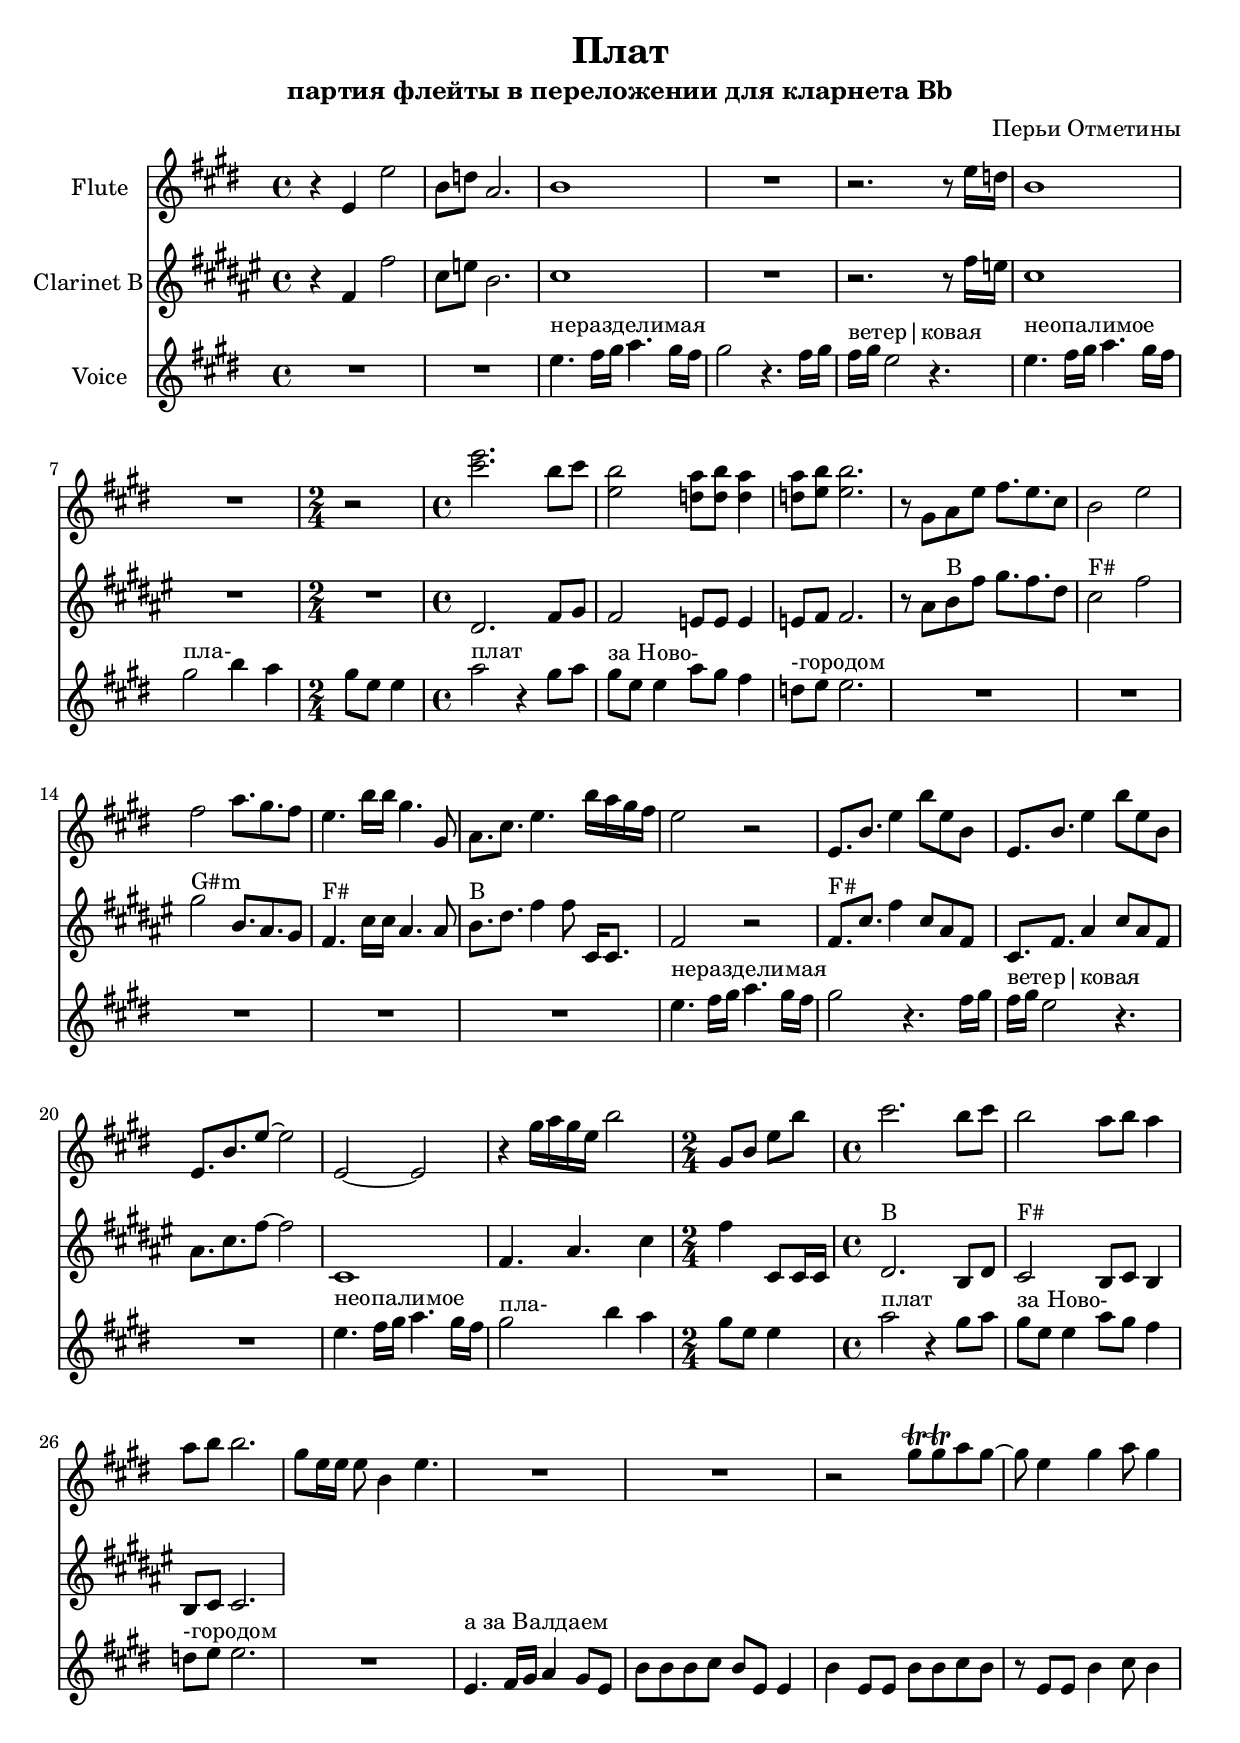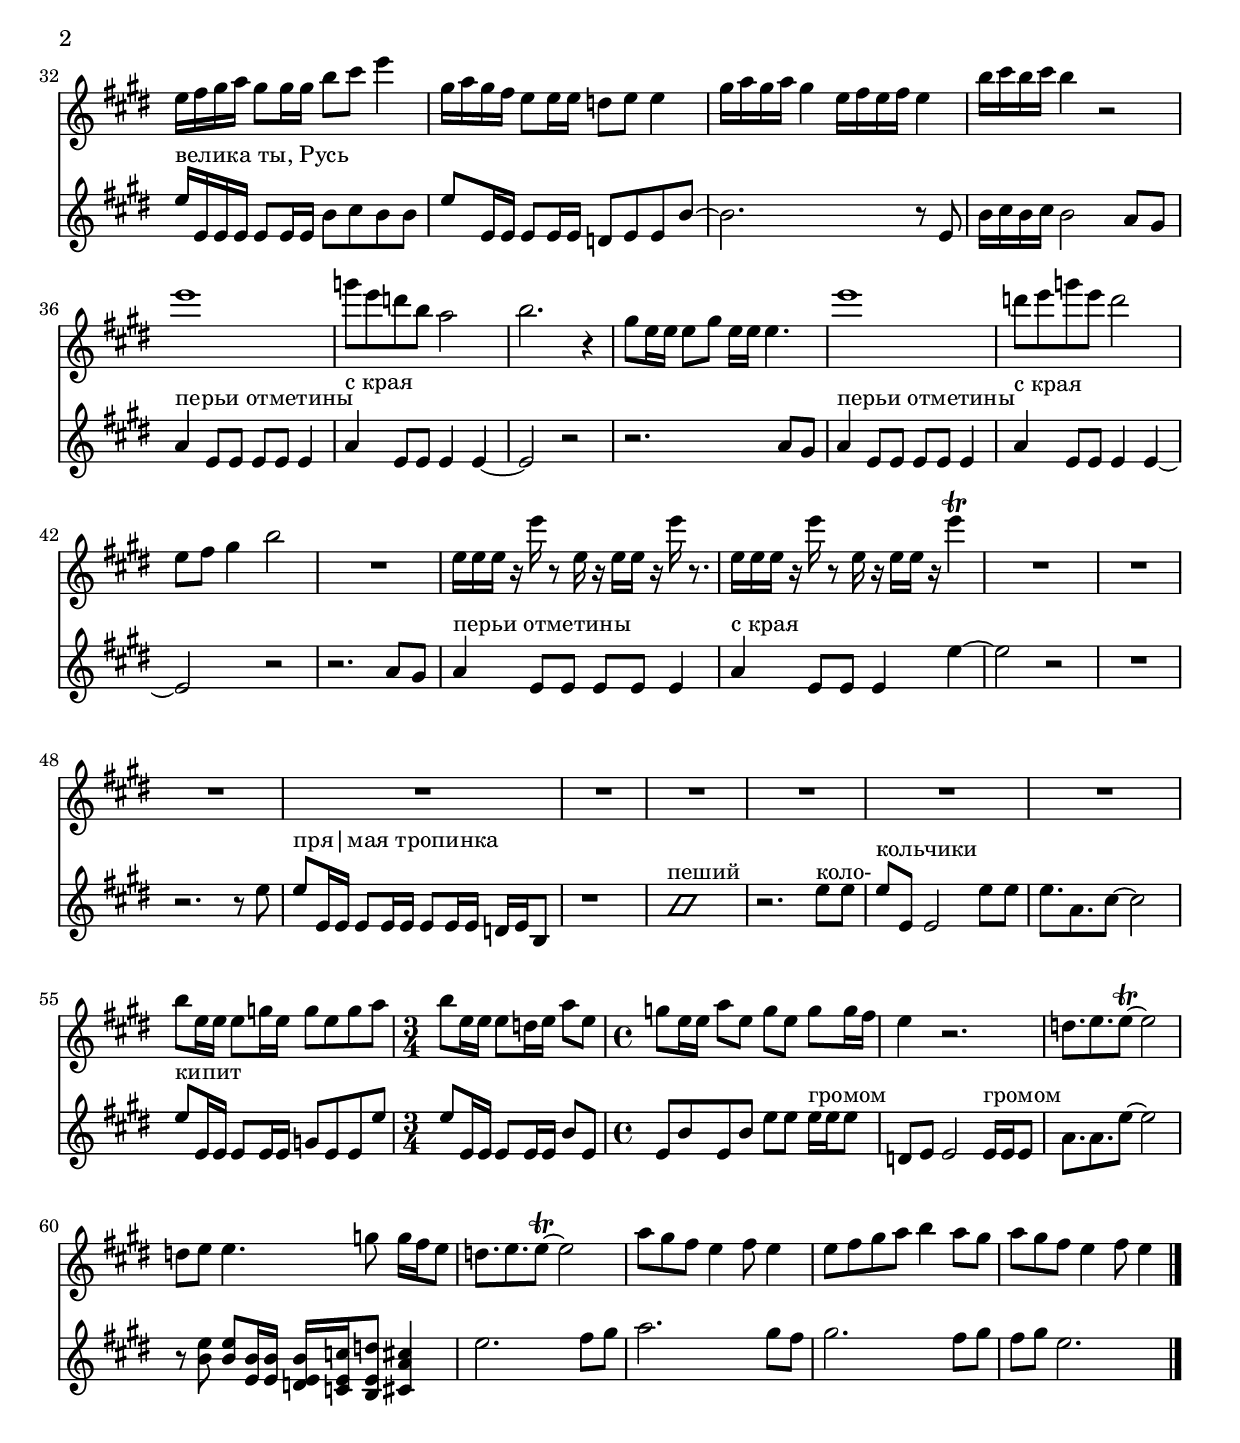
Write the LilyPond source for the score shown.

\version "2.16.2"

\header {
	title = "Плат"
	subtitle = "партия флейты в переложении для кларнета Bb"
	composer = "Перьи Отметины"
}

\version "2.16.2"

VoiceIa = {
	\relative c''{e4.^"неразделимая" fis16 gis a4. gis16 fis | gis2 r4. fis16 gis | fis16^"ветер|ковая" gis e2 r4. }
}
VoiceIb = {
	\relative c''{e4.^"неопалимое" fis16 gis a4. gis16 fis | gis2^"пла-"  b4 a |  \time 2/4 gis8 e e4 |}
	\relative c'''{\time 4/4 a2^"плат" r4 gis8 a  | gis^"за Ново-" e e4  a8 gis fis4 | d8^"-городом" e e2. |}
}

VoiceII = {
	\relative c'{e4.^"а за Валдаем" fis16 gis a4 gis8 e | b'8 b b cis b e, e4 | b'4 e,8 e b'8 b cis b | r8 e, e b'4 cis8 b4 | }
	\relative c''{e16^"велика ты, Русь" e, e e e8 e16 e b'8 cis b b |}
	\relative c''{e8 e,16 e e8 e16 e d8 e e b'~ |b2. r8 e,8 | b'16 cis b cis b2 a8 gis |}
	\relative c''{a4^"перьи отметины" e8 e e e e4 | a4^"с края" e8 e e4 e~ | e2 r | r2. a8 gis |}
	\relative c''{a4^"перьи отметины" e8 e e e e4 | a4^"с края" e8 e e4 e~ | e2 r | r2. a8 gis |}
	\relative c''{a4^"перьи отметины" e8 e e e e4 | a4^"с края" e8 e e4 e'~ | e2 r | R1 |}
}

VoiceIII = {
	\relative c''{r2. r8 e | e8^"пря|мая тропинка" e,16 e e8 e16 e e8 e16 e d e b8 | r1 |  }
	\improvisationOn b'1^"пеший" \improvisationOff
	\relative c''{r2. e8^"коло-" e | e8^"кольчики" e, e2 e'8 e | e8. a, cis8~cis2 |}
	\relative c''{e8^"кипит" e,16 e e8 e16 e g8 e e e' | \time 3/4 e8 e,16 e e8 e16 e b'8 e, | \time 4/4 e b' e, b' e e e16^"громом" e e8 |}
	\relative c'{d8 e e2 e16^"громом" e e8 | a8. a e'8~e2 | }
	{r8 <b'e''>8 <b' e''>8 <e' b'>16 <e' b'> <d' e' b'> <c' e' c''> <b e' d''>8 <cis' a' cis''>4 }
	\relative c''{e2. fis8 gis | a2. gis8 fis | gis2. fis8 gis | fis8 gis e2. \bar "|."}
}

Voice = {
	\key e \major
	\time 4/4
	R1*2 |
	\VoiceIa \VoiceIb
	R1*5
	\VoiceIa R1 \VoiceIb
	R1
	\VoiceII
	\VoiceIII
}



FluteI = {
	\relative c'{r4 e4 e'2 | b8 d a2. | b1 | R1 | r2. r8 e16 d | b1 | R1 | r2 |}
	{<cis''' e'''>2. b''8 cis'''  | <e'' b''>2  <d'' a''>8 <d'' b''> <d'' a''>4 | <d'' a''>8 <e'' b''> <e'' b''>2. |}
}

FluteII = \relative c''{r8 gis8 a e' fis8. e cis8 | b2 e | fis2 a8. gis fis8 | e4. b'16 b gis4. gis,8 | a8. cis e4. b'16 a gis fis |}

FluteIII = {
	\relative c''{e2  r2 | e,8. b' e4 b'8 e, b | e,8. b' e4 b'8 e, b | e,8. b' e8~e2 | }
	\relative c'{e2~e2 | r4 gis'16 a gis e b'2 | }
	\relative c''{gis8 b e b'|}
	\relative c'''{cis2. b8 cis | b2 a8 b a4 | a8 b b2. |}
}

FluteIV = \relative c'''{gis8 e16 e e8 b4 e4. |}

FluteV = { % а за Валдаем
	R1*2
	\relative c'''{r2 gis8\trill gis\trill a gis~| gis8 e4 gis a8 gis4 |}
	\relative c''{e16 fis gis a gis8 gis16 gis16 b8 cis e4 | gis,16 a gis fis e8 e16 e d8 e e4 | }
	\relative c'''{gis16 a gis a gis4 e16 fis e fis e4 | b'16 cis b cis b4 r2 | e1 | g8 e d b a2 | b2. r4 |}
	\relative c'''{gis8 e16 e e8 gis e16 e e4. | e'1 | d8 e g e d2 | e,8 fis gis4 b2 | R1 | }
	\relative c''{e16 e e r e' r8 e,16 r e e r e' r8. | e,16 e e r e' r8 e,16 r e e r e'4\trill | }
	R1*2
}

FluteVI = {% прямая тропинка
	R1*7
	\relative c'''{b8 e,16 e e8 g16 e g8 e g a |}
	\relative c'''{\time 3/4 b8 e,16 e e8 d16 e a8 e | \time 4/4 g8 e16 e a8 e g e g g16 fis | e4 r2. | }
	\relative c''{d8. e e8\trill~e2 | d8 e e4. g8 g16 fis e8 | d8. e e8\trill~ e2 | a8 gis fis e4 fis8 e4 |}
	\relative c''{e8 fis gis a b4 a8 gis | a8 gis fis e4 fis8 e4 | }
}


Flute = {
	\key e \major
	\time 4/4
	\FluteI
	\FluteII
	\FluteIII
	\FluteIV
	\FluteV
	\FluteVI
}

Clarinet = {
  \time 4/4
  \key fis \major
  \relative c'{r4 fis4 fis'2 | cis8 e b2. | cis1 |}
  R1
  \relative c''{r2. r8 fis16 e cis1 |}
  R1 R2 
  \relative c'{dis2. fis8 gis | fis2 e8 e e4 | e8 fis fis2. |  }
  \transpose bes c'{\relative c''{r8 gis8 a^"B" e' fis8. e cis8 | b2^"F#" e | fis2^"G#m" a,8. gis fis8 | e4.^"F#" b'16 b gis4. gis8 | a8.^"B" cis e4 e8 b,16 b8. | e2 r |}}
  \relative c'{fis8.^"F#" cis' fis4 cis8 ais fis | cis8. fis ais4 cis8 ais fis | ais8. cis fis8~fis2 |}
  \relative c'{cis1 |fis4. ais cis4 | \time 2/4 fis4 cis,8 cis16 cis | dis2.^"B" b8 dis | cis2^"F#" b8 cis b4 | b8 cis cis2. | }
}


\score {
  <<
    \new Staff {\transpose c' c'{
		\clef treble
		\set Staff.instrumentName = "Flute"
		\Flute
    }}
    \new Staff{
      \clef treble
      \set Staff.instrumentName = "Clarinet B"
      \Clarinet
    }
    %{  \new Staff {\transpose bes c{
		\clef treble
		\set Staff.instrumentName = "Clarinet B"
		\Flute
    }} %}
    \new Staff {\transpose c' c'{
		\clef treble
		\set Staff.instrumentName = "Voice"
		\Voice
    }}
  >>  
  \layout{ }
  % \midi { }
}
